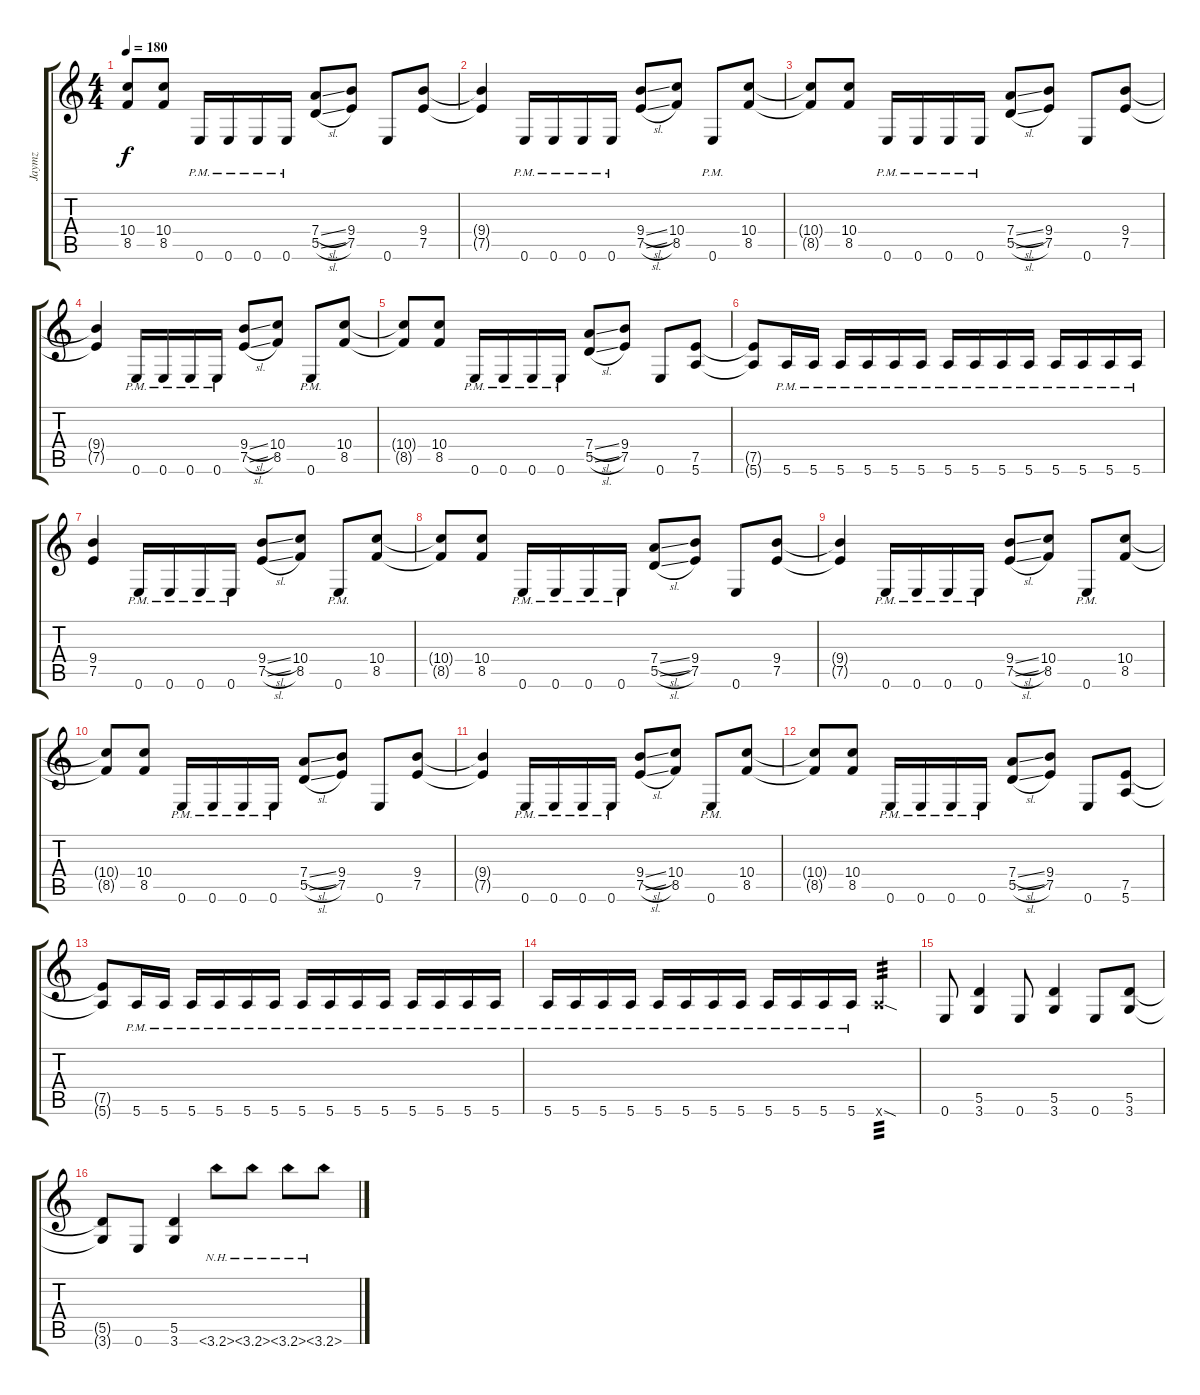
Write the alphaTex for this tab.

\track ("Jaymz" "Jaymz") {instrument distortionguitar}
\staff {score tabs}
\tuning (E4 B3 G3 D3 A2 E2) {hide}
\ts (4 4)
\tempo 180
\clef g2
\ks c
(10.4{t} 8.5{t}).8{dy f} (10.4 8.5).8 0.6{pm}.16 0.6{pm}.16 0.6{pm}.16 0.6{pm}.16 (7.4{sl} 5.5{sl}).8 (9.4 7.5).8 0.6.8 (9.4 7.5).8 |
(9.4{t} 7.5{t}).4 0.6{pm}.16 0.6{pm}.16 0.6{pm}.16 0.6{pm}.16 (9.4{sl} 7.5{sl}).8 (10.4 8.5).8 0.6{pm}.8 (10.4 8.5).8 |
(10.4{t} 8.5{t}).8 (10.4 8.5).8 0.6{pm}.16 0.6{pm}.16 0.6{pm}.16 0.6{pm}.16 (7.4{sl} 5.5{sl}).8 (9.4 7.5).8 0.6.8 (9.4 7.5).8 |
(9.4{t} 7.5{t}).4 0.6{pm}.16 0.6{pm}.16 0.6{pm}.16 0.6{pm}.16 (9.4{sl} 7.5{sl}).8 (10.4 8.5).8 0.6{pm}.8 (10.4 8.5).8 |
(10.4{t} 8.5{t}).8 (10.4 8.5).8 0.6{pm}.16 0.6{pm}.16 0.6{pm}.16 0.6{pm}.16 (7.4{sl} 5.5{sl}).8 (9.4 7.5).8 0.6.8 (7.5 5.6).8 |
(7.5{t} 5.6{t}).8 5.6{pm}.16 5.6{pm}.16 5.6{pm}.16 5.6{pm}.16 5.6{pm}.16 5.6{pm}.16 5.6{pm}.16 5.6{pm}.16 5.6{pm}.16 5.6{pm}.16 5.6{pm}.16 5.6{pm}.16 5.6{pm}.16 5.6{pm}.16 |
(9.4 7.5).4 0.6{pm}.16 0.6{pm}.16 0.6{pm}.16 0.6{pm}.16 (9.4{sl} 7.5{sl}).8 (10.4 8.5).8 0.6{pm}.8 (10.4 8.5).8 |
(10.4{t} 8.5{t}).8 (10.4 8.5).8 0.6{pm}.16 0.6{pm}.16 0.6{pm}.16 0.6{pm}.16 (7.4{sl} 5.5{sl}).8 (9.4 7.5).8 0.6.8 (9.4 7.5).8 |
(9.4{t} 7.5{t}).4 0.6{pm}.16 0.6{pm}.16 0.6{pm}.16 0.6{pm}.16 (9.4{sl} 7.5{sl}).8 (10.4 8.5).8 0.6{pm}.8 (10.4 8.5).8 |
(10.4{t} 8.5{t}).8 (10.4 8.5).8 0.6{pm}.16 0.6{pm}.16 0.6{pm}.16 0.6{pm}.16 (7.4{sl} 5.5{sl}).8 (9.4 7.5).8 0.6.8 (9.4 7.5).8 |
(9.4{t} 7.5{t}).4 0.6{pm}.16 0.6{pm}.16 0.6{pm}.16 0.6{pm}.16 (9.4{sl} 7.5{sl}).8 (10.4 8.5).8 0.6{pm}.8 (10.4 8.5).8 |
(10.4{t} 8.5{t}).8 (10.4 8.5).8 0.6{pm}.16 0.6{pm}.16 0.6{pm}.16 0.6{pm}.16 (7.4{sl} 5.5{sl}).8 (9.4 7.5).8 0.6.8 (7.5 5.6).8 |
(7.5{t} 5.6{t}).8 5.6{pm}.16 5.6{pm}.16 5.6{pm}.16 5.6{pm}.16 5.6{pm}.16 5.6{pm}.16 5.6{pm}.16 5.6{pm}.16 5.6{pm}.16 5.6{pm}.16 5.6{pm}.16 5.6{pm}.16 5.6{pm}.16 5.6{pm}.16 |
5.6{pm}.16 5.6{pm}.16 5.6{pm}.16 5.6{pm}.16 5.6{pm}.16 5.6{pm}.16 5.6{pm}.16 5.6{pm}.16 5.6{pm}.16 5.6{pm}.16 5.6{pm}.16 5.6{pm}.16 5.6{sod x}.4{tp 3} |
0.6.8 (5.5 3.6).4 0.6.8 (5.5 3.6).4 0.6.8 (5.5 3.6).8 |
(5.5{t} 3.6{t}).8 0.6.8 (5.5 3.6).4 3.6{nh}.8 3.6{nh}.8 3.6{nh}.8 3.6{nh}.8
